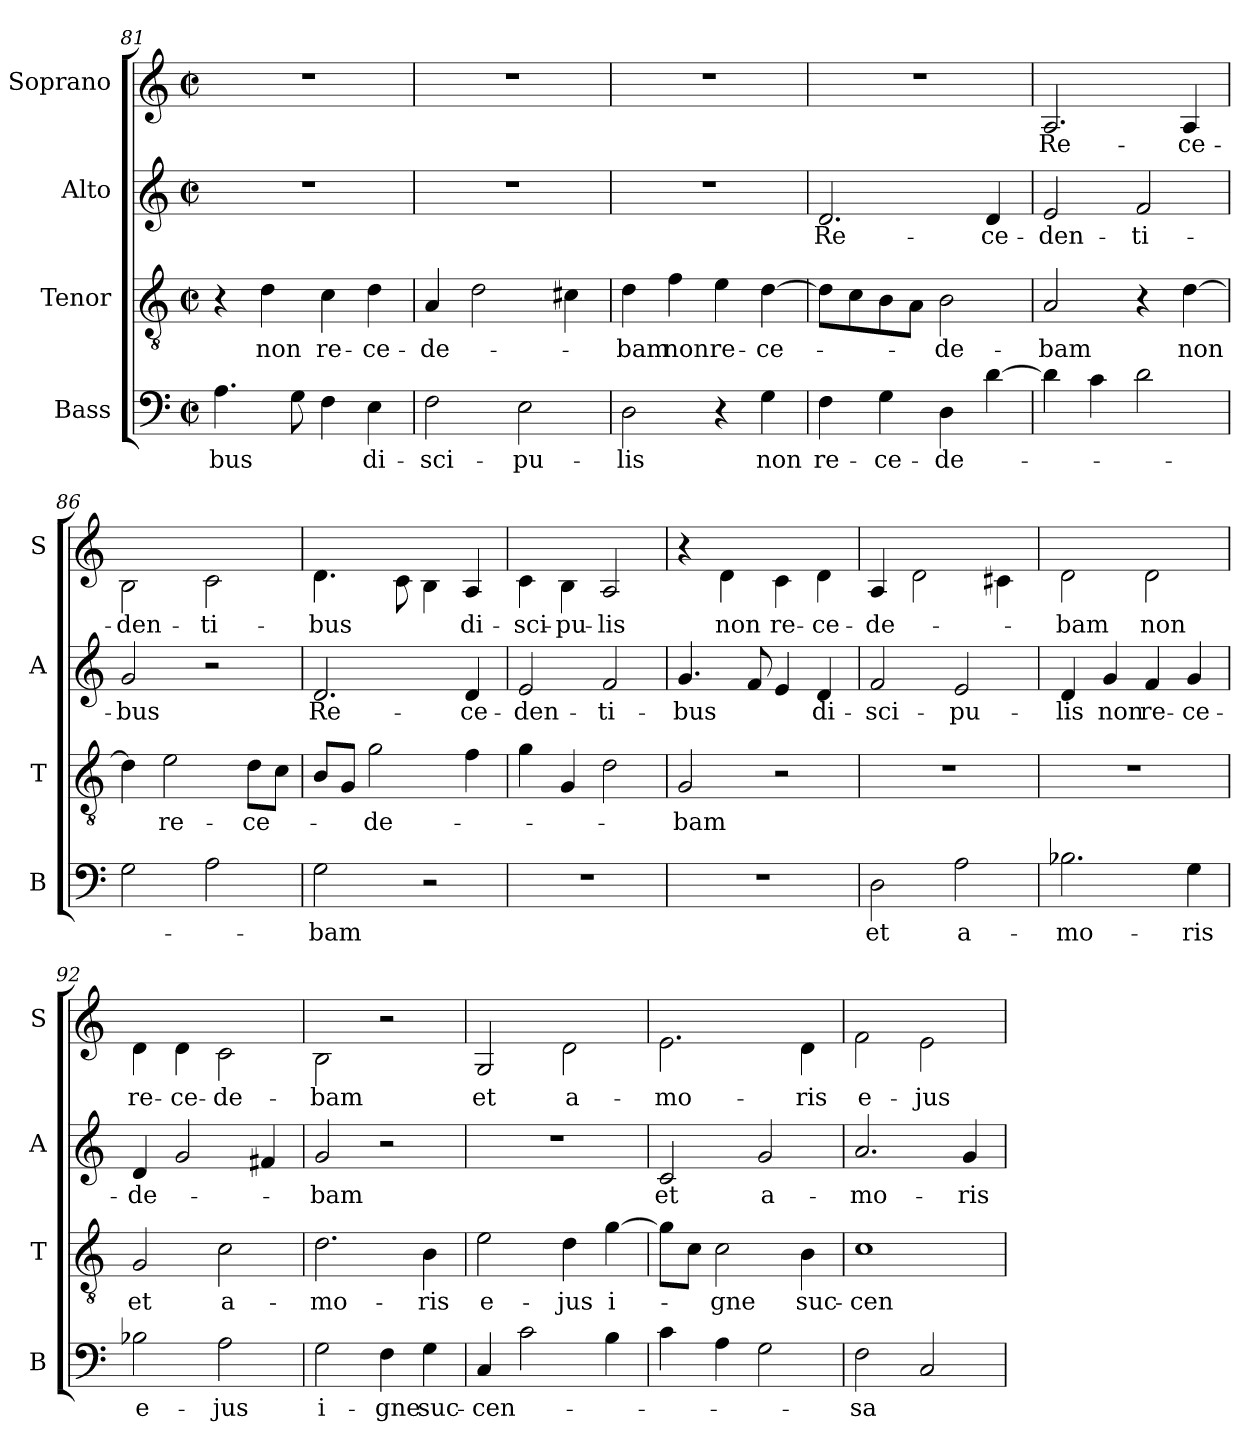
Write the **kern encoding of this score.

**kern	**text	**kern	**text	**kern	**text	**kern	**text
*part4	*part4	*part3	*part3	*part2	*part2	*part1	*part1
*staff4	*staff4	*staff3	*staff3	*staff2	*staff2	*staff1	*staff1
*I"Bass	*	*I"Tenor	*	*I"Alto	*	*I"Soprano	*
*I'B	*	*I'T	*	*I'A	*	*I'S	*
*clefF4	*	*clefGv2	*	*clefG2	*	*clefG2	*
*	*	*	*	*	*	*ITrd-7c-12	*
*k[]	*	*k[]	*	*k[]	*	*k[]	*
*C:	*	*C:	*	*C:	*	*C:	*
*M2/2	*	*M2/2	*	*M2/2	*	*M2/2	*
*met(c|)	*	*met(c|)	*	*met(c|)	*	*met(c|)	*
=81	=81	=81	=81	=81	=81	=81	=81
4.A\	-bus	4r	.	1r	.	1r	.
.	.	4d\	non	.	.	.	.
8G\	.	.	.	.	.	.	.
4F\	.	4c\	re-	.	.	.	.
4E\	di-	4d\	-ce-	.	.	.	.
=82	=82	=82	=82	=82	=82	=82	=82
2F\	-sci-	4A/	-de-	1r	.	1r	.
.	.	2d\	.	.	.	.	.
2E\	-pu-	.	.	.	.	.	.
.	.	4c#X\	.	.	.	.	.
=83	=83	=83	=83	=83	=83	=83	=83
2D\	-lis	4d\	-bam	1r	.	1r	.
.	.	4f\	non	.	.	.	.
4r	.	4e\	re-	.	.	.	.
4G\	non	[4d\	-ce-	.	.	.	.
=84	=84	=84	=84	=84	=84	=84	=84
4F\	re-	8d\L]	.	2.d/	Re-	1r	.
.	.	8c\	.	.	.	.	.
4G\	-ce-	8B\	.	.	.	.	.
.	.	8A\J	.	.	.	.	.
4D\	-de-	2B\	-de-	.	.	.	.
[4d\	.	.	.	4d/	-ce-	.	.
=85	=85	=85	=85	=85	=85	=85	=85
4d\]	.	2A/	-bam	2e/	-den-	2.a/	-Re-
4c\	.	.	.	.	.	.	.
2d\	.	4r	.	2f/	-ti-	.	.
.	.	[4d\	non	.	.	4a/	-ce-
!!LO:LB:g=z
=86	=86	=86	=86	=86	=86	=86	=86
2G\	.	4d\]	.	2g/	-bus	2b\	-den-
.	.	2e\	re-	.	.	.	.
2A\	.	.	.	2r	.	2cc\	-ti-
.	.	8d\L	-ce-	.	.	.	.
.	.	8c\J	.	.	.	.	.
=87	=87	=87	=87	=87	=87	=87	=87
2G\	-bam	8B/L	.	2.d/	Re-	4.dd\	bus
.	.	8G/J	.	.	.	.	.
.	.	2g\	-de-	.	.	.	.
.	.	.	.	.	.	8cc\	.
2r	.	.	.	.	.	4b\	.
.	.	4f\	.	4d/	-ce-	4a/	-di-
=88	=88	=88	=88	=88	=88	=88	=88
1r	.	4g\	.	2e/	-den-	4cc\	-sci-
.	.	4G/	.	.	.	4b\	-pu-
.	.	2d\	.	2f/	-ti-	2a/	-lis
=89	=89	=89	=89	=89	=89	=89	=89
1r	.	2G/	-bam	4.g/	-bus	4r	.
.	.	.	.	.	.	4dd\	non
.	.	.	.	8f/	.	.	.
.	.	2r	.	4e/	.	4cc\	re-
.	.	.	.	4d/	di-	4dd\	-ce-
=90	=90	=90	=90	=90	=90	=90	=90
2D\	et	1r	.	2f/	-sci-	4a/	-de-
.	.	.	.	.	.	2dd\	.
2A\	a-	.	.	2e/	-pu-	.	.
.	.	.	.	.	.	4cc#X\	.
=91	=91	=91	=91	=91	=91	=91	=91
2.B-X\	-mo-	1r	.	4d/	-lis	2dd\	-bam
.	.	.	.	4g/	non	.	.
.	.	.	.	4f/	re-	2dd\	non
4G\	-ris	.	.	4g/	-ce-	.	.
=92	=92	=92	=92	=92	=92	=92	=92
2B-X\	e-	2G/	et	4d/	-de-	4dd\	re-
.	.	.	.	2g/	.	4dd\	-ce-
2A\	-jus	2c\	a-	.	.	2cc\	-de-
.	.	.	.	4f#X/	.	.	.
!!LO:PB:g=z
=93	=93	=93	=93	=93	=93	=93	=93
2G\	i-	2.d\	-mo-	2g/	-bam	2b\	-bam
4F\	-gne	.	.	2r	.	2r	.
4G\	suc-	4B\	-ris	.	.	.	.
=94	=94	=94	=94	=94	=94	=94	=94
4C/	-cen-	2e\	e-	1r	.	2g/	et
2c\	.	.	.	.	.	.	.
.	.	4d\	-jus	.	.	2dd\	a-
4B\	.	[4g\	i-	.	.	.	.
=95	=95	=95	=95	=95	=95	=95	=95
4c\	.	8g\L]	.	2c/	et	2.ee\	-mo-
.	.	8c\J	.	.	.	.	.
4A\	.	2c\	-gne	.	.	.	.
2G\	.	.	.	2g/	a-	.	.
.	.	4B\	suc-	.	.	4dd\	-ris
=96	=96	=96	=96	=96	=96	=96	=96
2F\	-sa	1c	-cen-	2.a/	-mo-	2ff\	e-
2C/	.	.	.	.	.	2ee\	-jus
.	.	.	.	4g/	-ris	.	.
=	=	=	=	=	=	=	=
*-	*-	*-	*-	*-	*-	*-	*-
